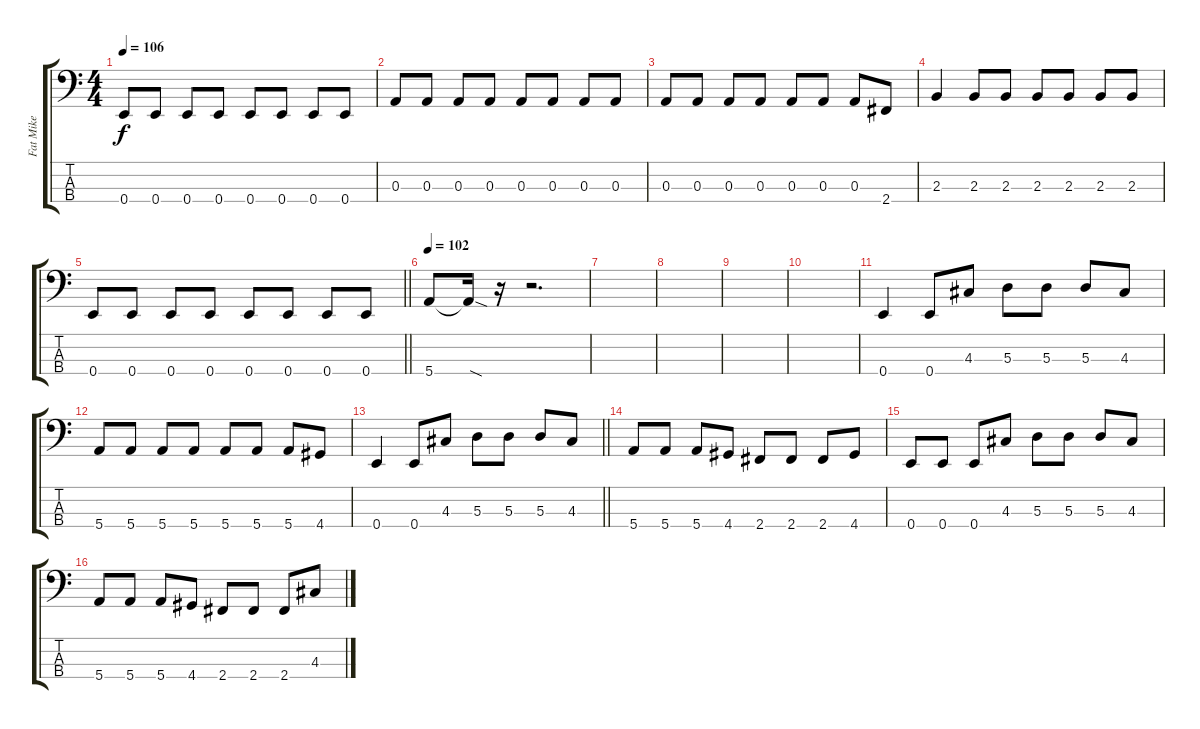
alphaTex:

\track ("Fat Mike" "Fat Mike") {instrument electricbasspick}
\staff {score tabs}
\tuning (G2 D2 A1 E1) {hide}
\ts (4 4)
\tempo 106
\clef f4
\ks c
0.4.8{dy f} 0.4.8 0.4.8 0.4.8 0.4.8 0.4.8 0.4.8 0.4.8 |
0.3.8 0.3.8 0.3.8 0.3.8 0.3.8 0.3.8 0.3.8 0.3.8 |
0.3.8 0.3.8 0.3.8 0.3.8 0.3.8 0.3.8 0.3.8 2.4.8 |
2.3.4 2.3.8 2.3.8 2.3.8 2.3.8 2.3.8 2.3.8 |
\barLineRight lightlight
0.4.8 0.4.8 0.4.8 0.4.8 0.4.8 0.4.8 0.4.8 0.4.8 |
\section ("" "")
\tempo 102
5.4.8 5.4{sod t}.16 r.16 r.2{d} |
|
|
|
|
0.4.4 0.4.8 4.3.8 5.3.8 5.3.8 5.3.8 4.3.8 |
5.4.8 5.4.8 5.4.8 5.4.8 5.4.8 5.4.8 5.4.8 4.4.8 |
\barLineRight lightlight
0.4.4 0.4.8 4.3.8 5.3.8 5.3.8 5.3.8 4.3.8 |
\section ("" "")
5.4.8 5.4.8 5.4.8 4.4.8 2.4.8 2.4.8 2.4.8 4.4.8 |
0.4.8 0.4.8 0.4.8 4.3.8 5.3.8 5.3.8 5.3.8 4.3.8 |
5.4.8 5.4.8 5.4.8 4.4.8 2.4.8 2.4.8 2.4.8 4.3.8
